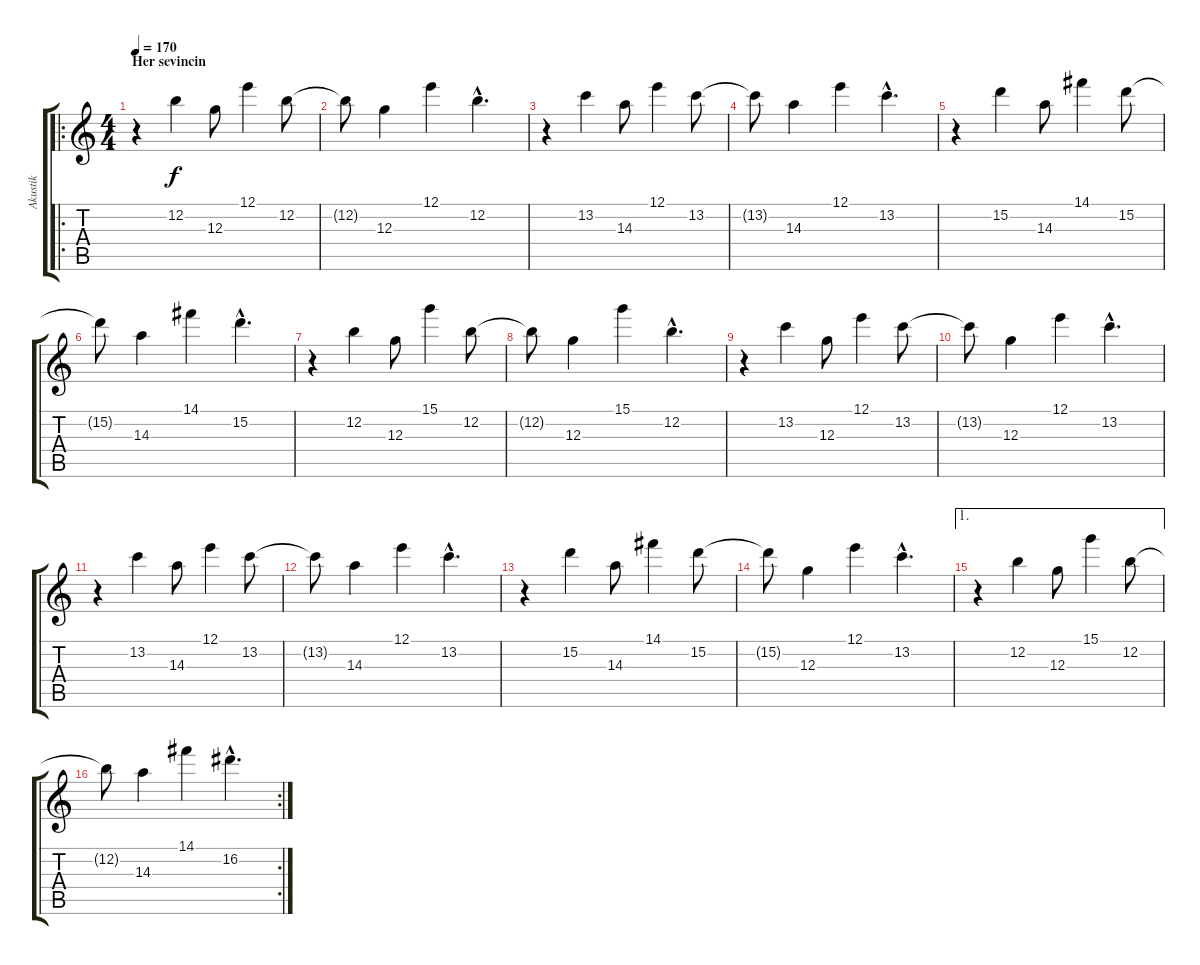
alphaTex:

\track ("Akustik" "Akustik") {instrument acousticguitarsteel}
\staff {score tabs}
\tuning (E4 B3 G3 D3 A2 E2) {hide}
\ro
\ts (4 4)
\section ("" "Her sevincin")
\tempo 170
\clef g2
\ks c
r.4{dy f} 12.2.4 12.3.8 12.1.4 12.2.8 |
12.2{t}.8 12.3.4 12.1.4 12.2{hac}.4{d} |
r.4 13.2.4 14.3.8 12.1.4 13.2.8 |
13.2{t}.8 14.3.4 12.1.4 13.2{hac}.4{d} |
r.4 15.2.4 14.3.8 14.1.4 15.2.8 |
15.2{t}.8 14.3.4 14.1.4 15.2{hac}.4{d} |
r.4 12.2.4 12.3.8 15.1.4 12.2.8 |
12.2{t}.8 12.3.4 15.1.4 12.2{hac}.4{d} |
r.4 13.2.4 12.3.8 12.1.4 13.2.8 |
13.2{t}.8 12.3.4 12.1.4 13.2{hac}.4{d} |
r.4 13.2.4 14.3.8 12.1.4 13.2.8 |
13.2{t}.8 14.3.4 12.1.4 13.2{hac}.4{d} |
r.4 15.2.4 14.3.8 14.1.4 15.2.8 |
15.2{t}.8 12.3.4 12.1.4 13.2{hac}.4{d} |
\ae 1
r.4 12.2.4 12.3.8 15.1.4 12.2.8 |
\rc 2
12.2{t}.8 14.3.4 14.1.4 16.2{hac}.4{d}
